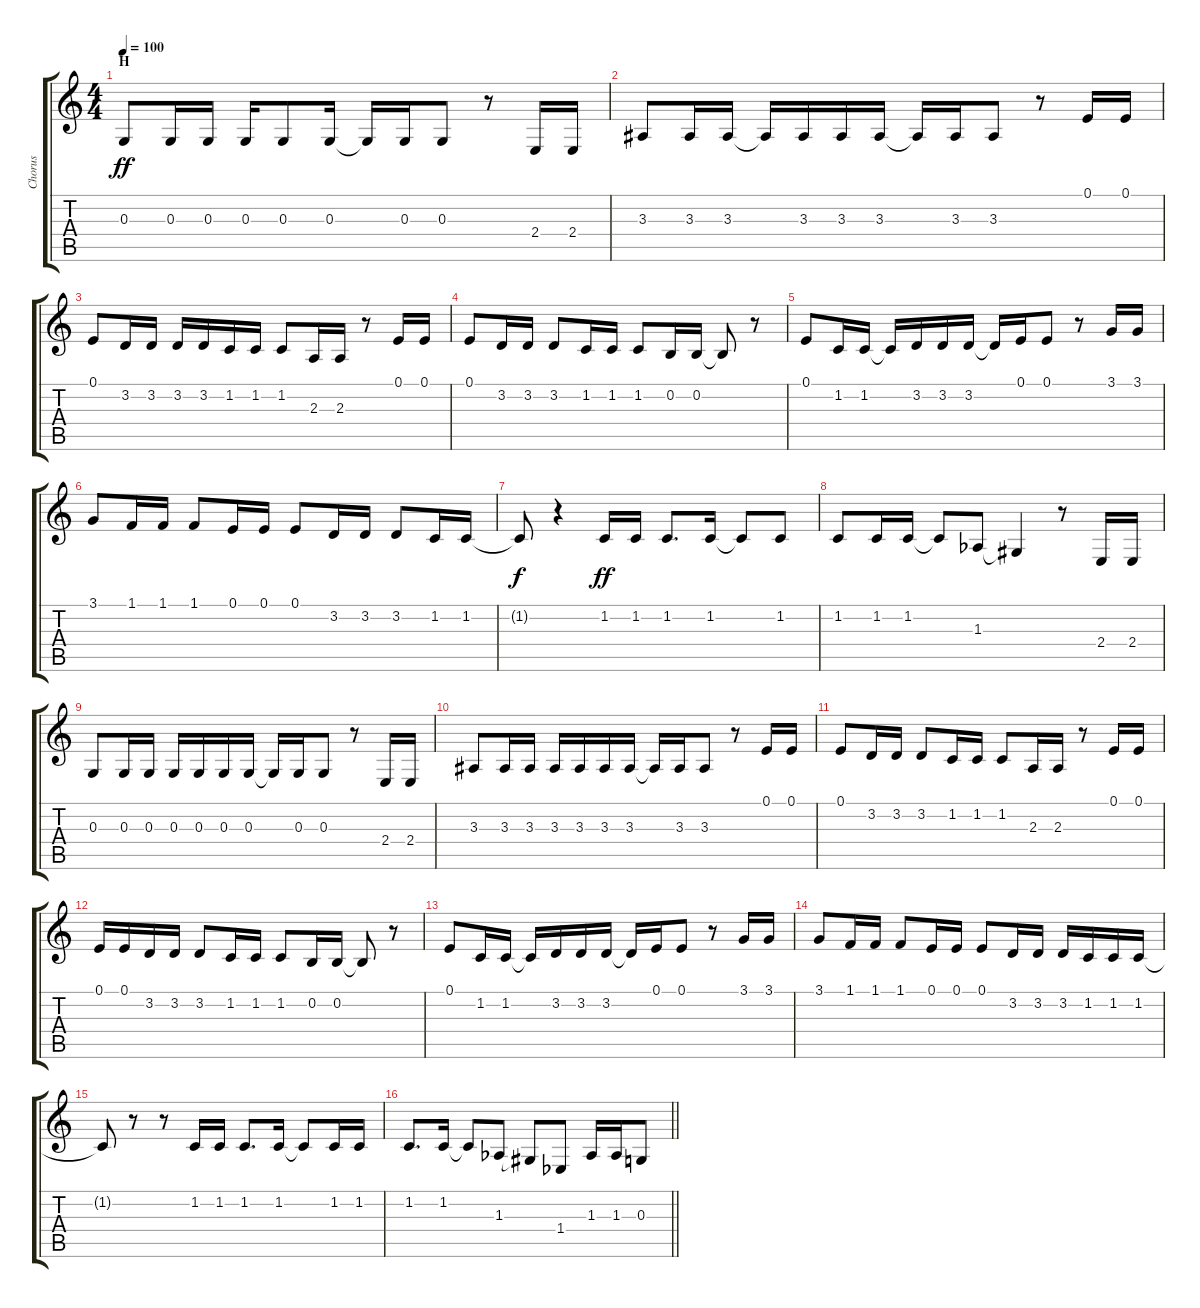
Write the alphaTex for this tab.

\track ("Chorus" "Chorus") {instrument voiceoohs}
\staff {score tabs}
\tuning (E4 B3 G3 D3 A2 E2) {hide}
\ts (4 4)
\section ("" "H")
\tempo 100
\clef g2
\ks c
0.3.8{dy ff} 0.3.16 0.3.16 0.3.16 0.3.8 0.3.16 0.3{t}.16 0.3.16 0.3.8 r.8 2.4.16 2.4.16 |
3.3.8 3.3.16 3.3.16 3.3{t}.16 3.3.16 3.3.16 3.3.16 3.3{t}.16 3.3.16 3.3.8 r.8 0.1.16 0.1.16 |
0.1.8 3.2.16 3.2.16 3.2.16 3.2.16 1.2.16 1.2.16 1.2.8 2.3.16 2.3.16 r.8 0.1.16 0.1.16 |
0.1.8 3.2.16 3.2.16 3.2.8 1.2.16 1.2.16 1.2.8 0.2.16 0.2.16 0.2{t}.8 r.8 |
0.1.8 1.2.16 1.2.16 1.2{t}.16 3.2.16 3.2.16 3.2.16 3.2{t}.16 0.1.16 0.1.8 r.8 3.1.16 3.1.16 |
3.1.8 1.1.16 1.1.16 1.1.8 0.1.16 0.1.16 0.1.8 3.2.16 3.2.16 3.2.8 1.2.16 1.2.16 |
1.2{t}.8{dy f} r.4 1.2.16{dy ff} 1.2.16 1.2.8{d} 1.2.16 1.2{t}.8 1.2.8 |
1.2.8 1.2.16 1.2.16 1.2{t}.8 1.3{acc b}.8 1.3{t}.4 r.8 2.4.16 2.4.16 |
0.3.8 0.3.16 0.3.16 0.3.16 0.3.16 0.3.16 0.3.16 0.3{t}.16 0.3.16 0.3.8 r.8 2.4.16 2.4.16 |
3.3.8 3.3.16 3.3.16 3.3.16 3.3.16 3.3.16 3.3.16 3.3{t}.16 3.3.16 3.3.8 r.8 0.1.16 0.1.16 |
0.1.8 3.2.16 3.2.16 3.2.8 1.2.16 1.2.16 1.2.8 2.3.16 2.3.16 r.8 0.1.16 0.1.16 |
0.1.16 0.1.16 3.2.16 3.2.16 3.2.8 1.2.16 1.2.16 1.2.8 0.2.16 0.2.16 0.2{t}.8 r.8 |
0.1.8 1.2.16 1.2.16 1.2{t}.16 3.2.16 3.2.16 3.2.16 3.2{t}.16 0.1.16 0.1.8 r.8 3.1.16 3.1.16 |
3.1.8 1.1.16 1.1.16 1.1.8 0.1.16 0.1.16 0.1.8 3.2.16 3.2.16 3.2.16 1.2.16 1.2.16 1.2.16 |
1.2{t}.8 r.8 r.8 1.2.16 1.2.16 1.2.8{d} 1.2.16 1.2{t}.8 1.2.16 1.2.16 |
\barLineRight lightlight
1.2.8{d} 1.2.16 1.2{t}.8 1.3{acc b}.8 1.3{t}.8 1.4{acc b}.8 1.3{acc b}.16 1.3{acc b}.16 0.3.8
